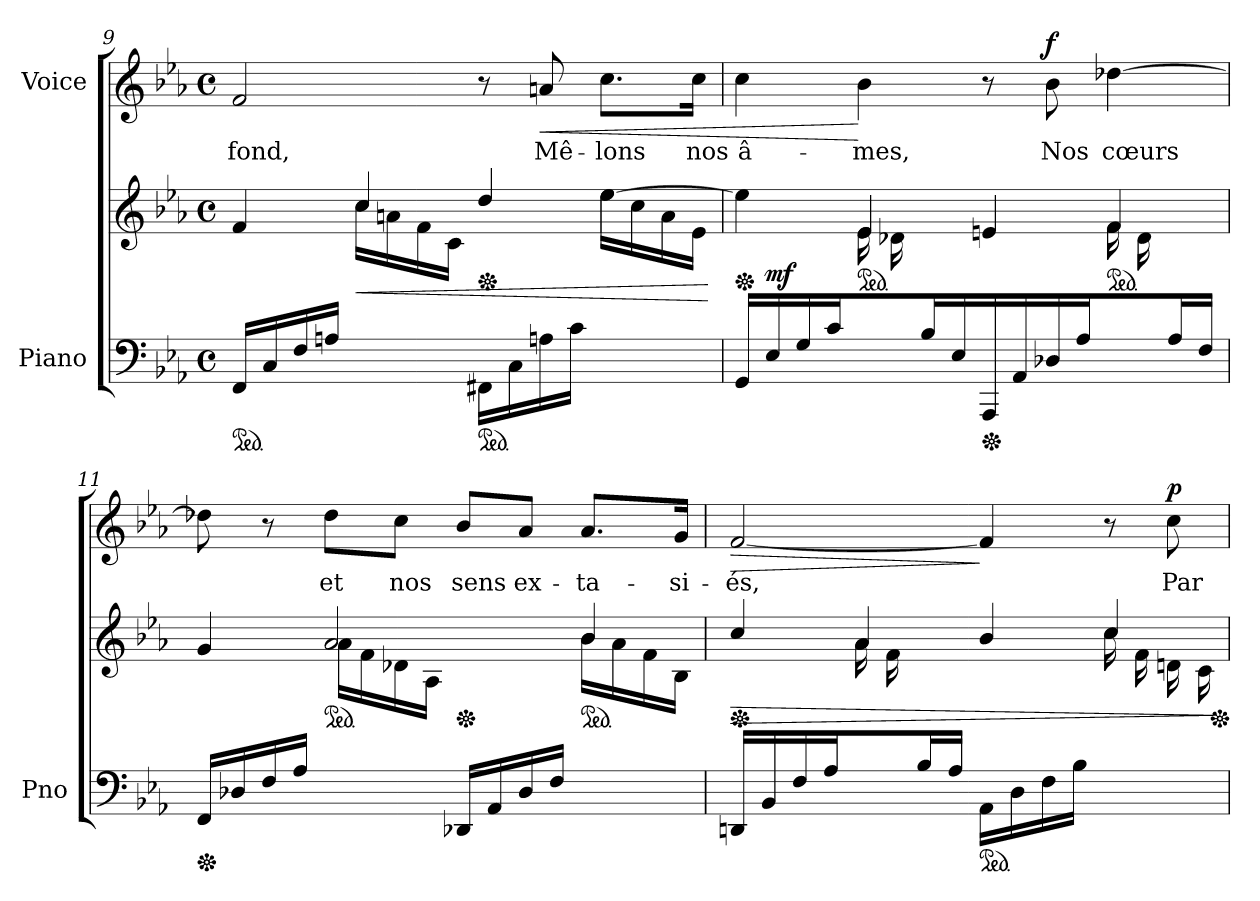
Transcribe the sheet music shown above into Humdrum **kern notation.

**kern	**kern	**dynam	**kern	**text	**dynam
*part2	*part2	*part2	*part1	*part1	*part1
*staff3	*staff2	*staff2/3	*staff1	*staff1	*staff1
*I"Piano	*	*	*I"Voice	*	*
*I'Pno	*	*	*	*	*
*clefF4	*clefG2	*	*clefG2	*	*
*k[b-e-a-]	*k[b-e-a-]	*	*k[b-e-a-]	*	*
*M4/4	*M4/4	*	*M4/4	*	*
*met(c)	*met(c)	*	*met(c)	*	*
*ped	*	*	*	*	*
=9	=9	=9	=9	=9	=9
*	*^	*	*	*	*
16FF/LL	4f/	4ryy	.	2f/	-fond,	.
16C/	.	.	.	.	.	.
16F/	.	.	.	.	.	.
16An/JJ	.	.	.	.	.	.
!	!	!	!LO:HP:b	!	!	!
4ryy	4cc/	16cc\LL	<	.	.	.
.	.	16an\	.	.	.	.
.	.	16f\	.	.	.	.
.	.	16c\JJ	.	.	.	.
*ped	*	*	*	*	*	*
*	*Xped	*	*	*	*	*
16FF#X\LL	4dd/	4ryy	.	8r	.	.
16C\	.	.	.	.	.	.
!	!	!	!	!	!	!LO:HP:b
16An\	.	.	.	8an/	Mê-	<
16c\JJ	.	.	.	.	.	.
4ryy	[4ee-\	16ee-\LL	.	8.cc\L	-lons	.
.	.	16cc\	.	.	.	.
.	.	16a\	.	.	.	.
.	.	16e-\JJ	.	16cc\Jk	nos	.
*	*v	*v	*	*	*	*
.	.	[	.	.	.
=10	=10	=10	=10	=10	=10
*	*Xped	*	*	*	*
*	*^	*	*	*	*
16GG\LL	4ee-\]	4ryy	.	4cc\	â-	.
!	!	!	!LO:DY:a=2	!	!	!
16E-\	.	.	mf	.	.	.
16G\	.	.	.	.	.	.
16c\JJ	.	.	.	.	.	.
*	*ped	*	*	*	*	*
8ryy	4e-/	16e-\LL	.	4b-\	-mes,	[
.	.	16d-X\	.	.	.	.
16B-/	.	4.ryy	.	.	.	.
16E-/JJ	.	.	.	.	.	.
*Xped	*	*	*	*	*	*
16AAA-/LL	4en/	.	.	8r	.	.
16AA-/	.	.	.	.	.	.
!	!	!	!	!	!	!LO:DY:a
16D-X/	.	.	.	8b-\	Nos	f
16A-/JJ	.	.	.	.	.	.
*	*ped	*	*	*	*	*
8ryy	4f/	16f\LL	.	[4dd-X\	cœurs	.
.	.	16d-\	.	.	.	.
16A-/	.	8ryy	.	.	.	.
16F/JJ	.	.	.	.	.	.
=11	=11	=11	=11	=11	=11	=11
*Xped	*	*	*	*	*	*
16FF/LL	4g/	4ryy	.	8dd-X\]	.	.
16D-X/	.	.	.	.	.	.
16F/	.	.	.	8r	.	.
16A-/JJ	.	.	.	.	.	.
*	*ped	*	*	*	*	*
4ryy	2a-/	16a-\LL	.	8dd-\L	et	.
.	.	16f\	.	.	.	.
.	.	16d-X\	.	8cc\J	nos	.
.	.	16A-\JJ	.	.	.	.
*	*Xped	*	*	*	*	*
16DD-X/LL	.	4ryy	.	8b-/L	sens	.
16AA-/	.	.	.	.	.	.
16D-/	.	.	.	8a-/J	ex-	.
16F/JJ	.	.	.	.	.	.
*	*ped	*	*	*	*	*
4ryy	4b-/	16b-\LL	.	8.a-/L	-ta-	.
.	.	16a-\	.	.	.	.
.	.	16f\	.	.	.	.
.	.	16B-\JJ	.	16g/Jk	-si-	.
=12	=12	=12	=12	=12	=12	=12
*	*Xped	*	*	*	*	*
!	!	!	!LO:HP:b	!	!	!LO:HP:b
16DDn/LL	4cc/	4ryy	>	[2f/	-és,	>
16BB-/	.	.	.	.	.	.
16F/	.	.	.	.	.	.
16A-/JJ	.	.	.	.	.	.
8ryy	4a-/	16a-\LL	.	.	.	.
.	.	16f\	.	.	.	.
16B-/	.	4.ryy	.	.	.	.
16A-/JJ	.	.	.	.	.	.
*ped	*	*	*	*	*	*
16AA-\LL	4b-/	.	.	4f/]	.	]
16D\	.	.	.	.	.	.
16F\	.	.	.	.	.	.
16B-\JJ	.	.	.	.	.	.
4ryy	4cc/	16cc\LL	.	8r	.	.
.	.	16f\	.	.	.	.
!	!	!	!	!	!	!LO:DY:a
.	.	16dn\	.	8cc\	Par-	p
.	.	16c\JJ	.	.	.	.
*	*v	*v	*	*	*	*
.	.	]	.	.	.
*	*Xped	*	*	*	*
=	=	=	=	=	=
*-	*-	*-	*-	*-	*-
